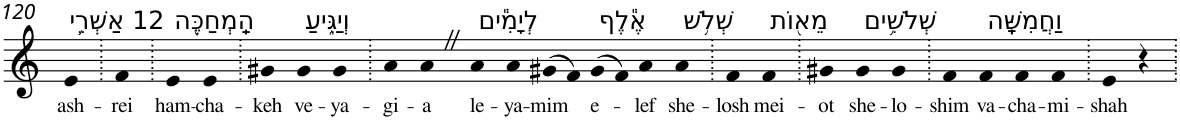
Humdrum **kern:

**kern	**text
*part1	*part1
*staff1	*staff1
*I"Piano	*
*I'Pno	*
!!LO:PB:g=z
*clefG2	*
*k[]	*
=120	=120
!LO:TX:a:t=12 אַשְׁרֵ֥י	!
!	!LO:LY:b
4e	ash-
=121.	=121.
!	!LO:LY:b
4f	-rei
=122.	=122.
!LO:TX:a:t=הַֽמְחַכֶּ֖ה	!
!	!LO:LY:b
4e	ham-
!	!LO:LY:b
4e	-cha-
=123.	=123.
!	!LO:LY:b
4g#X	-keh
!LO:TX:a:t=וְיַגִּ֑יעַ	!
!	!LO:LY:b
4g#	ve-
!	!LO:LY:b
4g#	-ya-
=124.	=124.
!	!LO:LY:b
4a	-gi-
!	!LO:LY:b
4aZ	-a
!LO:TX:a:t=לְיָמִ֕ים	!
!	!LO:LY:b
4a	le-
!	!LO:LY:b
4a	-ya-
!	!LO:LY:b
(>8g#X	-mim
8f)	.
!LO:TX:a:t=אֶ֕לֶף	!
!	!LO:LY:b
(>8g#	e-
8f)	.
!	!LO:LY:b
4a	-lef
!LO:TX:a:t=שְׁלֹ֥שׁ	!
!	!LO:LY:b
4a	she-
=125.	=125.
!	!LO:LY:b
4f	-losh
!LO:TX:a:t=מֵא֖וֹת	!
!	!LO:LY:b
4f	mei-
=126.	=126.
!	!LO:LY:b
4g#X	-ot
!LO:TX:a:t=שְׁלֹשִׁ֥ים	!
!	!LO:LY:b
4g#	she-
!	!LO:LY:b
4g#	-lo-
=127.	=127.
!	!LO:LY:b
4f	-shim
!LO:TX:a:t=וַחֲמִשָּֽׁה	!
!	!LO:LY:b
4f	va-
!	!LO:LY:b
4f	-cha-
!	!LO:LY:b
4f	-mi-
=128.	=128.
!	!LO:LY:b
4e	-shah
4r	.
=.	=.
*-	*-
